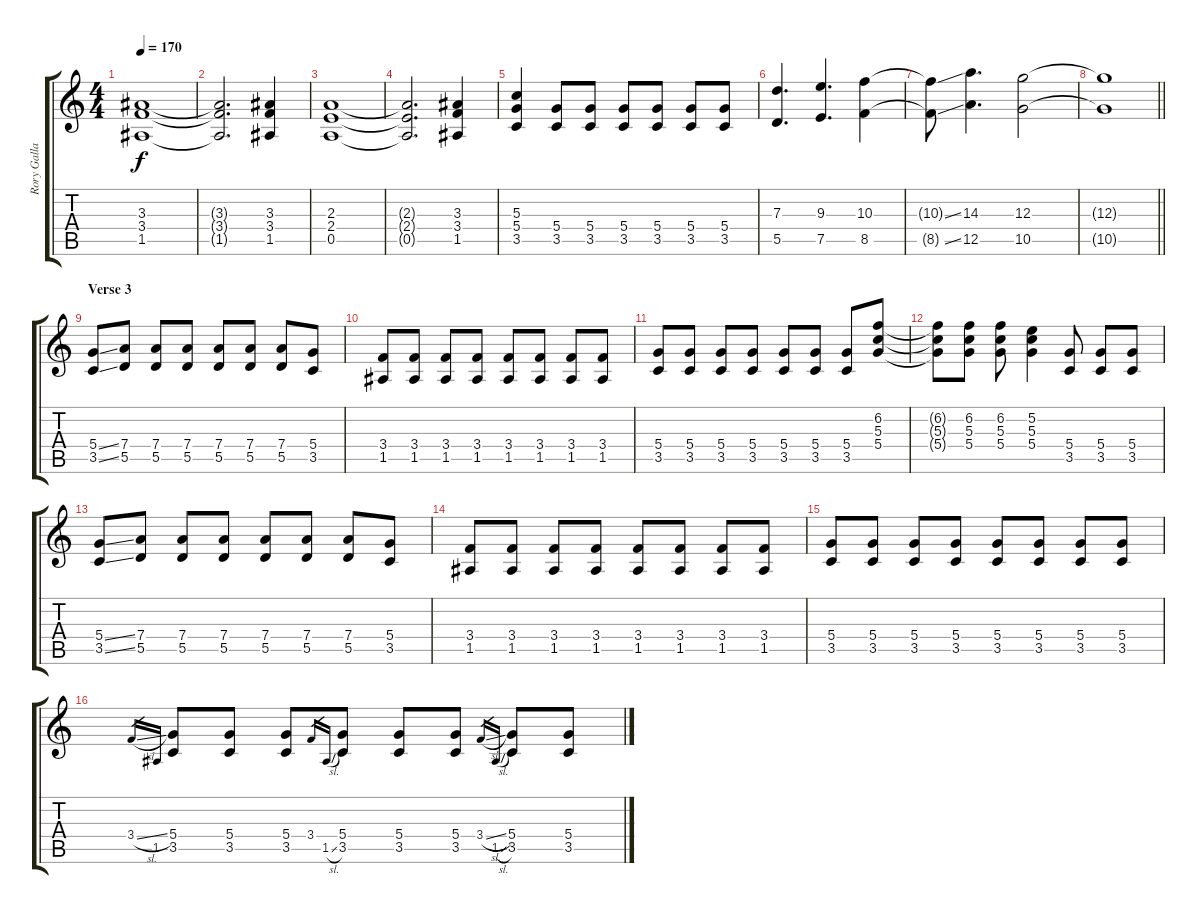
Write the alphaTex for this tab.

\track ("Rory Gallagher" "Rory Galla") {instrument overdrivenguitar}
\staff {score tabs}
\tuning (E4 B3 G3 D3 A2 E2) {hide}
\ts (4 4)
\tempo 170
\clef g2
\ks c
(3.3 3.4 1.5).1{dy f} |
(3.3{t} 3.4{t} 1.5{t}).2{d} (3.3 3.4 1.5).4 |
(2.3 2.4 0.5).1 |
(2.3{t} 2.4{t} 0.5{t}).2{d} (3.3 3.4 1.5).4 |
(5.3 5.4 3.5).4 (5.4 3.5).8 (5.4 3.5).8 (5.4 3.5).8 (5.4 3.5).8 (5.4 3.5).8 (5.4 3.5).8 |
(7.3 5.5).4{d} (9.3 7.5).4{d} (10.3 8.5).4 |
(10.3{ss t} 8.5{ss t}).8 (14.3 12.5).4{d} (12.3 10.5).2 |
\barLineRight lightlight
(12.3{t} 10.5{t}).1 |
\section ("" "Verse 3")
(5.4{ss} 3.5{ss}).8 (7.4 5.5).8 (7.4 5.5).8 (7.4 5.5).8 (7.4 5.5).8 (7.4 5.5).8 (7.4 5.5).8 (5.4 3.5).8 |
(3.4 1.5).8 (3.4 1.5).8 (3.4 1.5).8 (3.4 1.5).8 (3.4 1.5).8 (3.4 1.5).8 (3.4 1.5).8 (3.4 1.5).8 |
(5.4 3.5).8 (5.4 3.5).8 (5.4 3.5).8 (5.4 3.5).8 (5.4 3.5).8 (5.4 3.5).8 (5.4 3.5).8 (6.2 5.3 5.4).8 |
(6.2{t} 5.3{t} 5.4{t}).8 (6.2 5.3 5.4).8 (6.2 5.3 5.4).8 (5.2 5.3 5.4).4 (5.4 3.5).8 (5.4 3.5).8 (5.4 3.5).8 |
(5.4{ss} 3.5{ss}).8 (7.4 5.5).8 (7.4 5.5).8 (7.4 5.5).8 (7.4 5.5).8 (7.4 5.5).8 (7.4 5.5).8 (5.4 3.5).8 |
(3.4 1.5).8 (3.4 1.5).8 (3.4 1.5).8 (3.4 1.5).8 (3.4 1.5).8 (3.4 1.5).8 (3.4 1.5).8 (3.4 1.5).8 |
(5.4 3.5).8 (5.4 3.5).8 (5.4 3.5).8 (5.4 3.5).8 (5.4 3.5).8 (5.4 3.5).8 (5.4 3.5).8 (5.4 3.5).8 |
3.4{sl}.16{gr} 1.5.16{gr} (5.4 3.5).8 (5.4 3.5).8 (5.4 3.5).8 3.4.16{gr} 1.5{sl}.16{gr} (5.4 3.5).8 (5.4 3.5).8 (5.4 3.5).8 3.4{sl}.16{gr} 1.5{sl}.16{gr} (5.4 3.5).8 (5.4 3.5).8
